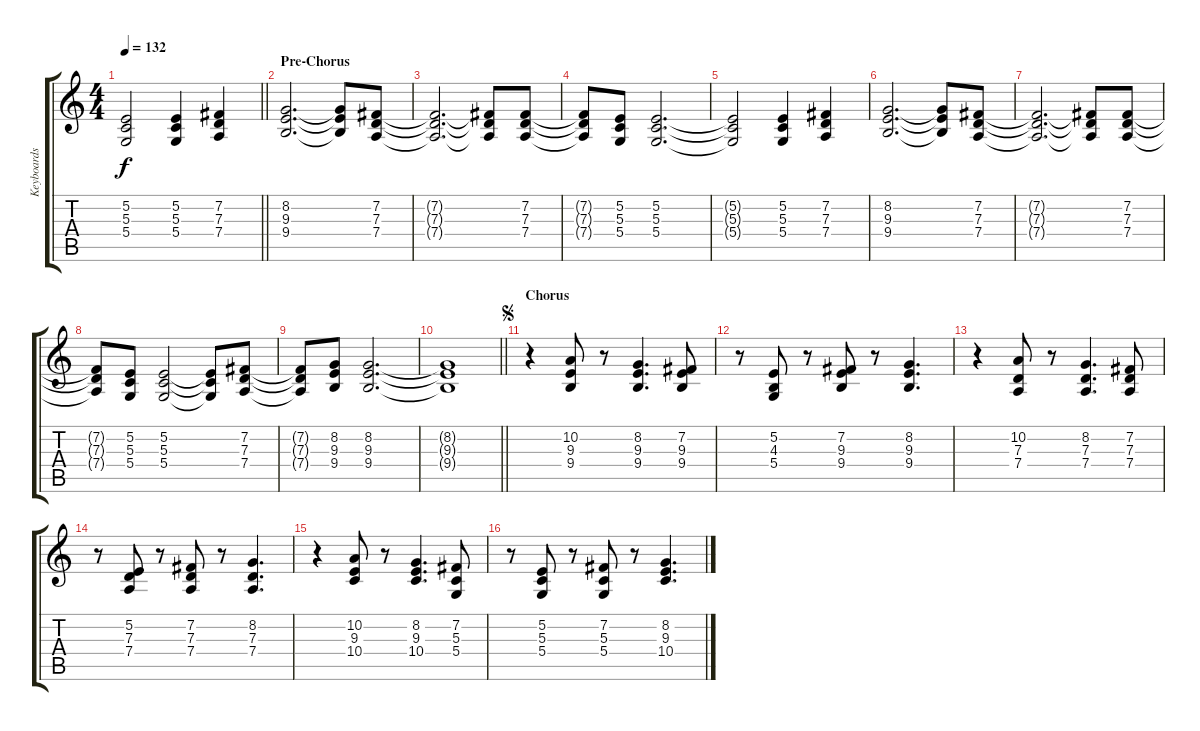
\track ("Keyboards 2" "Keyboards ") {instrument pad1newage}
\staff {score tabs}
\tuning (E4 B3 G3 D3 A2 E2) {hide}
\ts (4 4)
\tempo 132
\clef g2
\barLineRight lightlight
\ks c
(5.2{t} 5.3{t} 5.4{t}).2{dy f} (5.2 5.3 5.4).4 (7.2 7.3 7.4).4 |
\section ("" "Pre-Chorus")
(8.2 9.3 9.4).2{d} (8.2{t} 9.3{t} 9.4{t}).8 (7.2 7.3 7.4).8 |
(7.2{t} 7.3{t} 7.4{t}).2{d} (7.2{t} 7.3{t} 7.4{t}).8 (7.2 7.3 7.4).8 |
(7.2{t} 7.3{t} 7.4{t}).8 (5.2 5.3 5.4).8 (5.2 5.3 5.4).2{d} |
(5.2{t} 5.3{t} 5.4{t}).2 (5.2 5.3 5.4).4 (7.2 7.3 7.4).4 |
(8.2 9.3 9.4).2{d} (8.2{t} 9.3{t} 9.4{t}).8 (7.2 7.3 7.4).8 |
(7.2{t} 7.3{t} 7.4{t}).2{d} (7.2{t} 7.3{t} 7.4{t}).8 (7.2 7.3 7.4).8 |
(7.2{t} 7.3{t} 7.4{t}).8 (5.2 5.3 5.4).8 (5.2 5.3 5.4).2 (5.2{t} 5.3{t} 5.4{t}).8 (7.2 7.3 7.4).8 |
(7.2{t} 7.3{t} 7.4{t}).8 (8.2 9.3 9.4).8 (8.2 9.3 9.4).2{d} |
\barLineRight lightlight
(8.2{t} 9.3{t} 9.4{t}).1 |
\section ("" "Chorus")
\jump segno
r.4 (10.2 9.3 9.4).8 r.8 (8.2 9.3 9.4).4{d} (7.2 9.3 9.4).8 |
r.8 (5.2 4.3 5.4).8 r.8 (7.2 9.3 9.4).8 r.8 (8.2 9.3 9.4).4{d} |
r.4 (10.2 7.3 7.4).8 r.8 (8.2 7.3 7.4).4{d} (7.2 7.3 7.4).8 |
r.8 (5.2 7.3 7.4).8 r.8 (7.2 7.3 7.4).8 r.8 (8.2 7.3 7.4).4{d} |
r.4 (10.2 9.3 10.4).8 r.8 (8.2 9.3 10.4).4{d} (7.2 5.3 5.4).8 |
r.8 (5.2 5.3 5.4).8 r.8 (7.2 5.3 5.4).8 r.8 (8.2 9.3 10.4).4{d}
